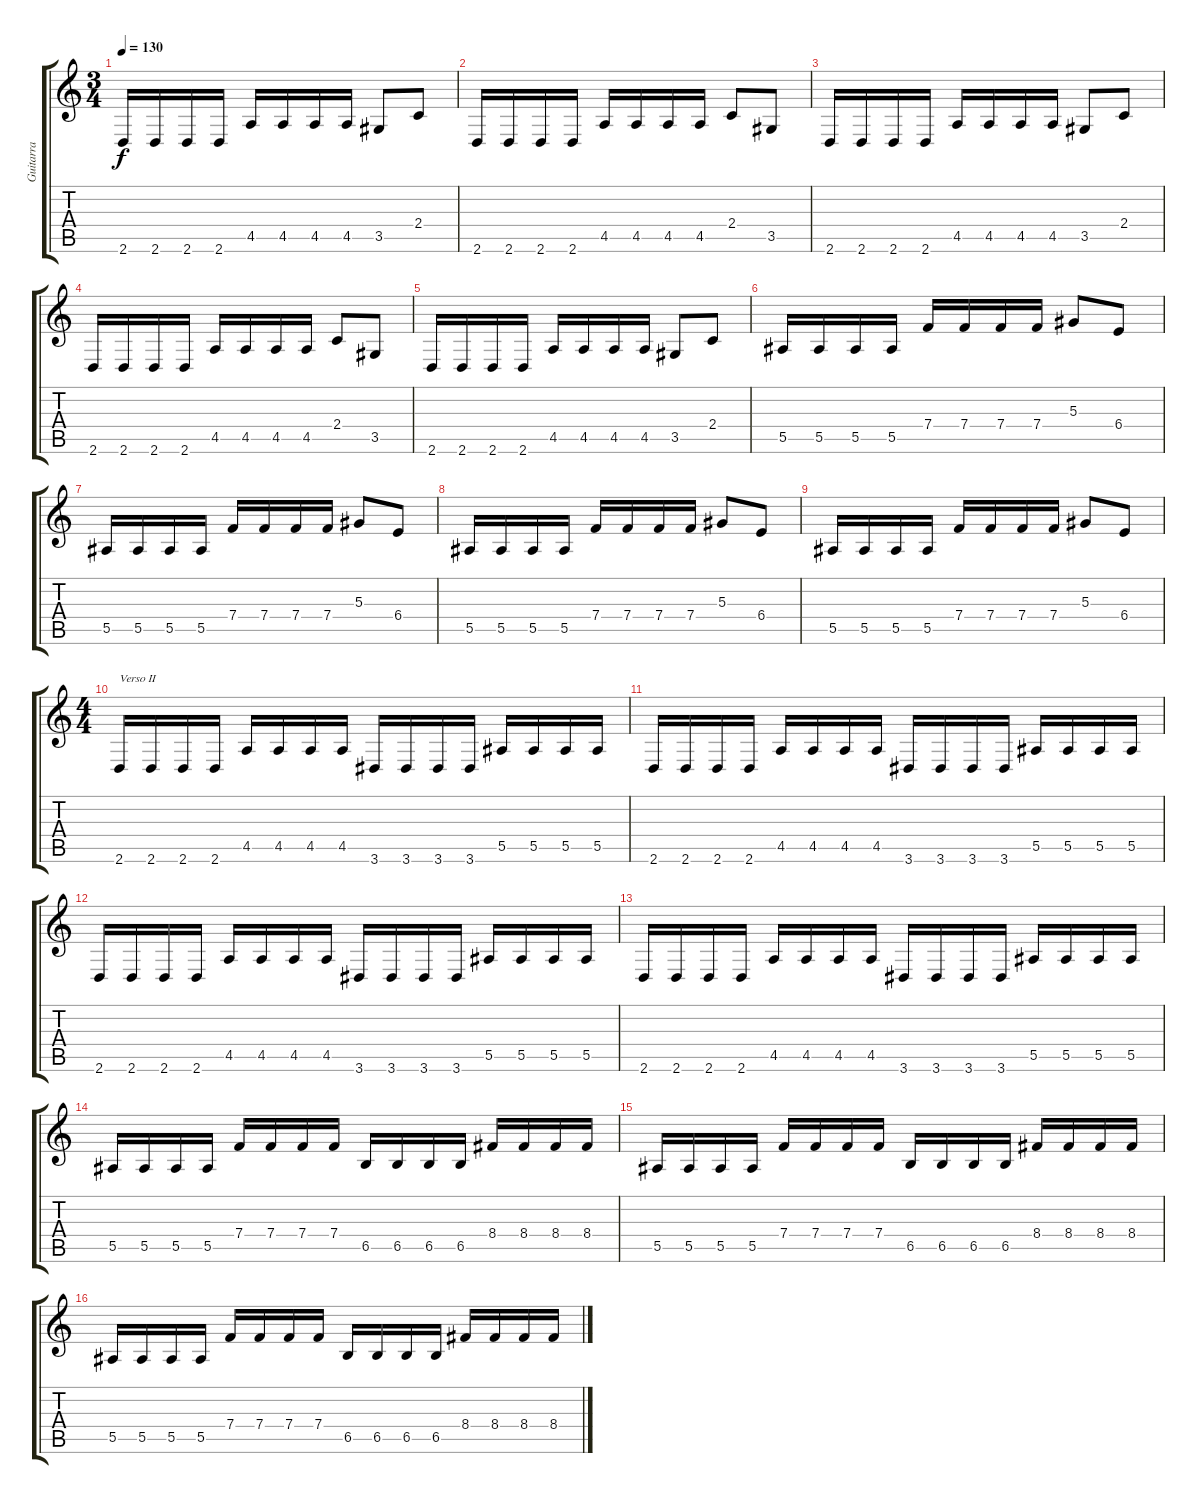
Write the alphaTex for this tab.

\track ("Guitarra" "Guitarra") {instrument distortionguitar}
\staff {score tabs}
\tuning (C4 G3 Eb3 Bb2 F2 C2) {hide}
\ts (3 4)
\tempo 130
\clef g2
\ks c
2.6.16{dy f} 2.6.16 2.6.16 2.6.16 4.5.16 4.5.16 4.5.16 4.5.16 3.5.8 2.4.8 |
2.6.16 2.6.16 2.6.16 2.6.16 4.5.16 4.5.16 4.5.16 4.5.16 2.4.8 3.5.8 |
2.6.16 2.6.16 2.6.16 2.6.16 4.5.16 4.5.16 4.5.16 4.5.16 3.5.8 2.4.8 |
2.6.16 2.6.16 2.6.16 2.6.16 4.5.16 4.5.16 4.5.16 4.5.16 2.4.8 3.5.8 |
2.6.16 2.6.16 2.6.16 2.6.16 4.5.16 4.5.16 4.5.16 4.5.16 3.5.8 2.4.8 |
5.5.16 5.5.16 5.5.16 5.5.16 7.4.16 7.4.16 7.4.16 7.4.16 5.3.8 6.4.8 |
5.5.16 5.5.16 5.5.16 5.5.16 7.4.16 7.4.16 7.4.16 7.4.16 5.3.8 6.4.8 |
5.5.16 5.5.16 5.5.16 5.5.16 7.4.16 7.4.16 7.4.16 7.4.16 5.3.8 6.4.8 |
5.5.16 5.5.16 5.5.16 5.5.16 7.4.16 7.4.16 7.4.16 7.4.16 5.3.8 6.4.8 |
\ts (4 4)
2.6.16{txt "Verso II"} 2.6.16 2.6.16 2.6.16 4.5.16 4.5.16 4.5.16 4.5.16 3.6.16 3.6.16 3.6.16 3.6.16 5.5.16 5.5.16 5.5.16 5.5.16 |
2.6.16 2.6.16 2.6.16 2.6.16 4.5.16 4.5.16 4.5.16 4.5.16 3.6.16 3.6.16 3.6.16 3.6.16 5.5.16 5.5.16 5.5.16 5.5.16 |
2.6.16 2.6.16 2.6.16 2.6.16 4.5.16 4.5.16 4.5.16 4.5.16 3.6.16 3.6.16 3.6.16 3.6.16 5.5.16 5.5.16 5.5.16 5.5.16 |
2.6.16 2.6.16 2.6.16 2.6.16 4.5.16 4.5.16 4.5.16 4.5.16 3.6.16 3.6.16 3.6.16 3.6.16 5.5.16 5.5.16 5.5.16 5.5.16 |
5.5.16 5.5.16 5.5.16 5.5.16 7.4.16 7.4.16 7.4.16 7.4.16 6.5.16 6.5.16 6.5.16 6.5.16 8.4.16 8.4.16 8.4.16 8.4.16 |
5.5.16 5.5.16 5.5.16 5.5.16 7.4.16 7.4.16 7.4.16 7.4.16 6.5.16 6.5.16 6.5.16 6.5.16 8.4.16 8.4.16 8.4.16 8.4.16 |
5.5.16 5.5.16 5.5.16 5.5.16 7.4.16 7.4.16 7.4.16 7.4.16 6.5.16 6.5.16 6.5.16 6.5.16 8.4.16 8.4.16 8.4.16 8.4.16
